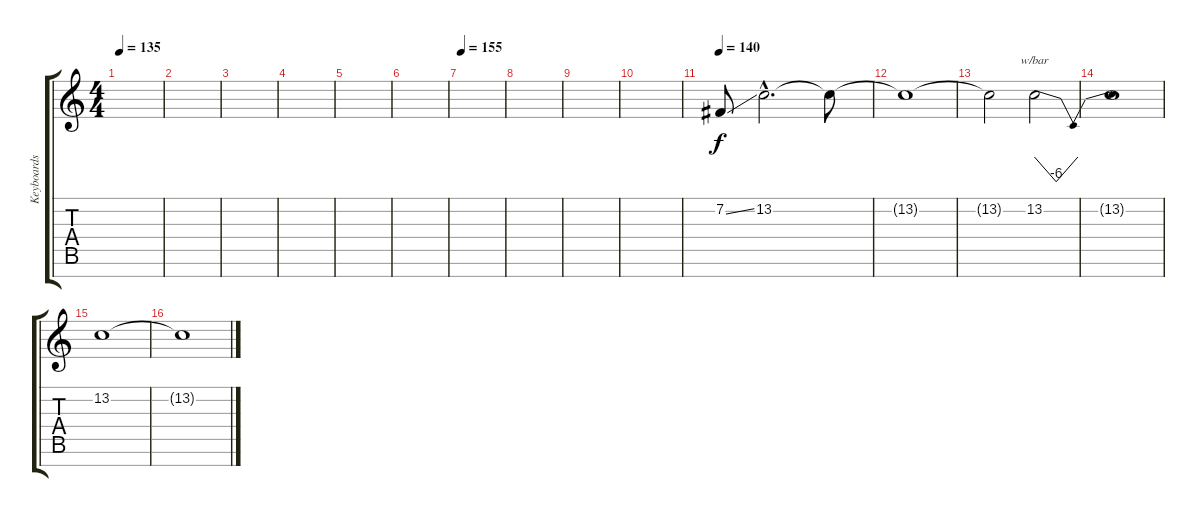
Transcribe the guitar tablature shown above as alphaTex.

\track ("Keyboards" "Keyboards") {instrument pad8sweep}
\staff {score tabs}
\tuning (E4 B3 G3 D3 A2 E2 B1) {hide}
\ts (4 4)
\tempo 135
\clef g2
\ks c
|
|
|
|
|
|
\tempo 150
\tempo 155
|
|
|
|
\tempo 140
7.2{ss}.8{volume 12 instrument flute} 13.2{hac}.2{d} 13.2{t}.8 |
13.2{t}.1 |
13.2{t}.2 13.2.2{tbe (dip default 0 0 30 -24 60 0)} |
13.2{t}.1 |
13.2.1 |
13.2{t}.1
